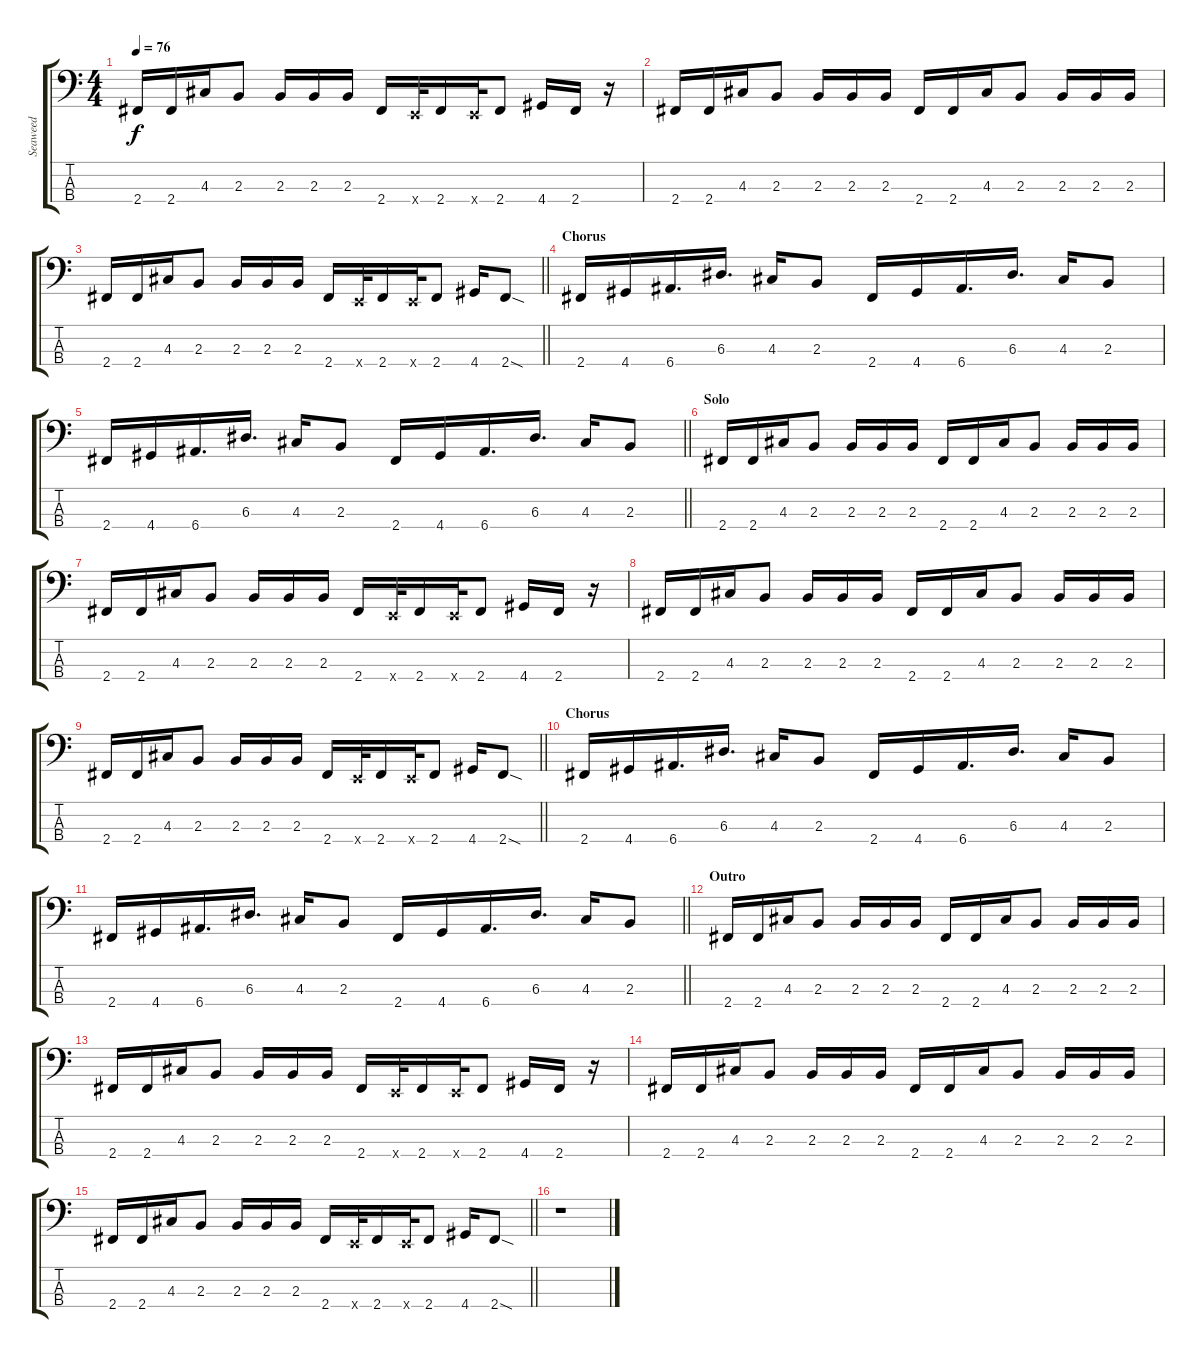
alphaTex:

\track ("Seaweed" "Seaweed") {instrument electricbassfinger}
\staff {score tabs}
\tuning (G2 D2 A1 E1) {hide}
\ts (4 4)
\tempo 76
\clef f4
\ks c
2.4.16{dy f} 2.4.16 4.3.16 2.3.8 2.3.16 2.3.16 2.3.16 2.4.16 0.4{x}.32 2.4.16 0.4{x}.32 2.4.8 4.4.16 2.4.16 r.16 |
2.4.16 2.4.16 4.3.16 2.3.8 2.3.16 2.3.16 2.3.16 2.4.16 2.4.16 4.3.16 2.3.8 2.3.16 2.3.16 2.3.16 |
\barLineRight lightlight
2.4.16 2.4.16 4.3.16 2.3.8 2.3.16 2.3.16 2.3.16 2.4.16 0.4{x}.32 2.4.16 0.4{x}.32 2.4.8 4.4.16 2.4{sod}.8 |
\section ("" "Chorus")
2.4.16 4.4.16 6.4.16{d} 6.3.16{d} 4.3.16 2.3.8 2.4.16 4.4.16 6.4.16{d} 6.3.16{d} 4.3.16 2.3.8 |
\barLineRight lightlight
2.4.16 4.4.16 6.4.16{d} 6.3.16{d} 4.3.16 2.3.8 2.4.16 4.4.16 6.4.16{d} 6.3.16{d} 4.3.16 2.3.8 |
\section ("" "Solo")
2.4.16 2.4.16 4.3.16 2.3.8 2.3.16 2.3.16 2.3.16 2.4.16 2.4.16 4.3.16 2.3.8 2.3.16 2.3.16 2.3.16 |
2.4.16 2.4.16 4.3.16 2.3.8 2.3.16 2.3.16 2.3.16 2.4.16 0.4{x}.32 2.4.16 0.4{x}.32 2.4.8 4.4.16 2.4.16 r.16 |
2.4.16 2.4.16 4.3.16 2.3.8 2.3.16 2.3.16 2.3.16 2.4.16 2.4.16 4.3.16 2.3.8 2.3.16 2.3.16 2.3.16 |
\barLineRight lightlight
2.4.16 2.4.16 4.3.16 2.3.8 2.3.16 2.3.16 2.3.16 2.4.16 0.4{x}.32 2.4.16 0.4{x}.32 2.4.8 4.4.16 2.4{sod}.8 |
\section ("" "Chorus")
2.4.16 4.4.16 6.4.16{d} 6.3.16{d} 4.3.16 2.3.8 2.4.16 4.4.16 6.4.16{d} 6.3.16{d} 4.3.16 2.3.8 |
\barLineRight lightlight
2.4.16 4.4.16 6.4.16{d} 6.3.16{d} 4.3.16 2.3.8 2.4.16 4.4.16 6.4.16{d} 6.3.16{d} 4.3.16 2.3.8 |
\section ("" "Outro")
2.4.16 2.4.16 4.3.16 2.3.8 2.3.16 2.3.16 2.3.16 2.4.16 2.4.16 4.3.16 2.3.8 2.3.16 2.3.16 2.3.16 |
2.4.16 2.4.16 4.3.16 2.3.8 2.3.16 2.3.16 2.3.16 2.4.16 0.4{x}.32 2.4.16 0.4{x}.32 2.4.8 4.4.16 2.4.16 r.16 |
2.4.16 2.4.16 4.3.16 2.3.8 2.3.16 2.3.16 2.3.16 2.4.16 2.4.16 4.3.16 2.3.8 2.3.16 2.3.16 2.3.16 |
\barLineRight lightlight
2.4.16 2.4.16 4.3.16 2.3.8 2.3.16 2.3.16 2.3.16 2.4.16 0.4{x}.32 2.4.16 0.4{x}.32 2.4.8 4.4.16 2.4{sod}.8 |
r.1
